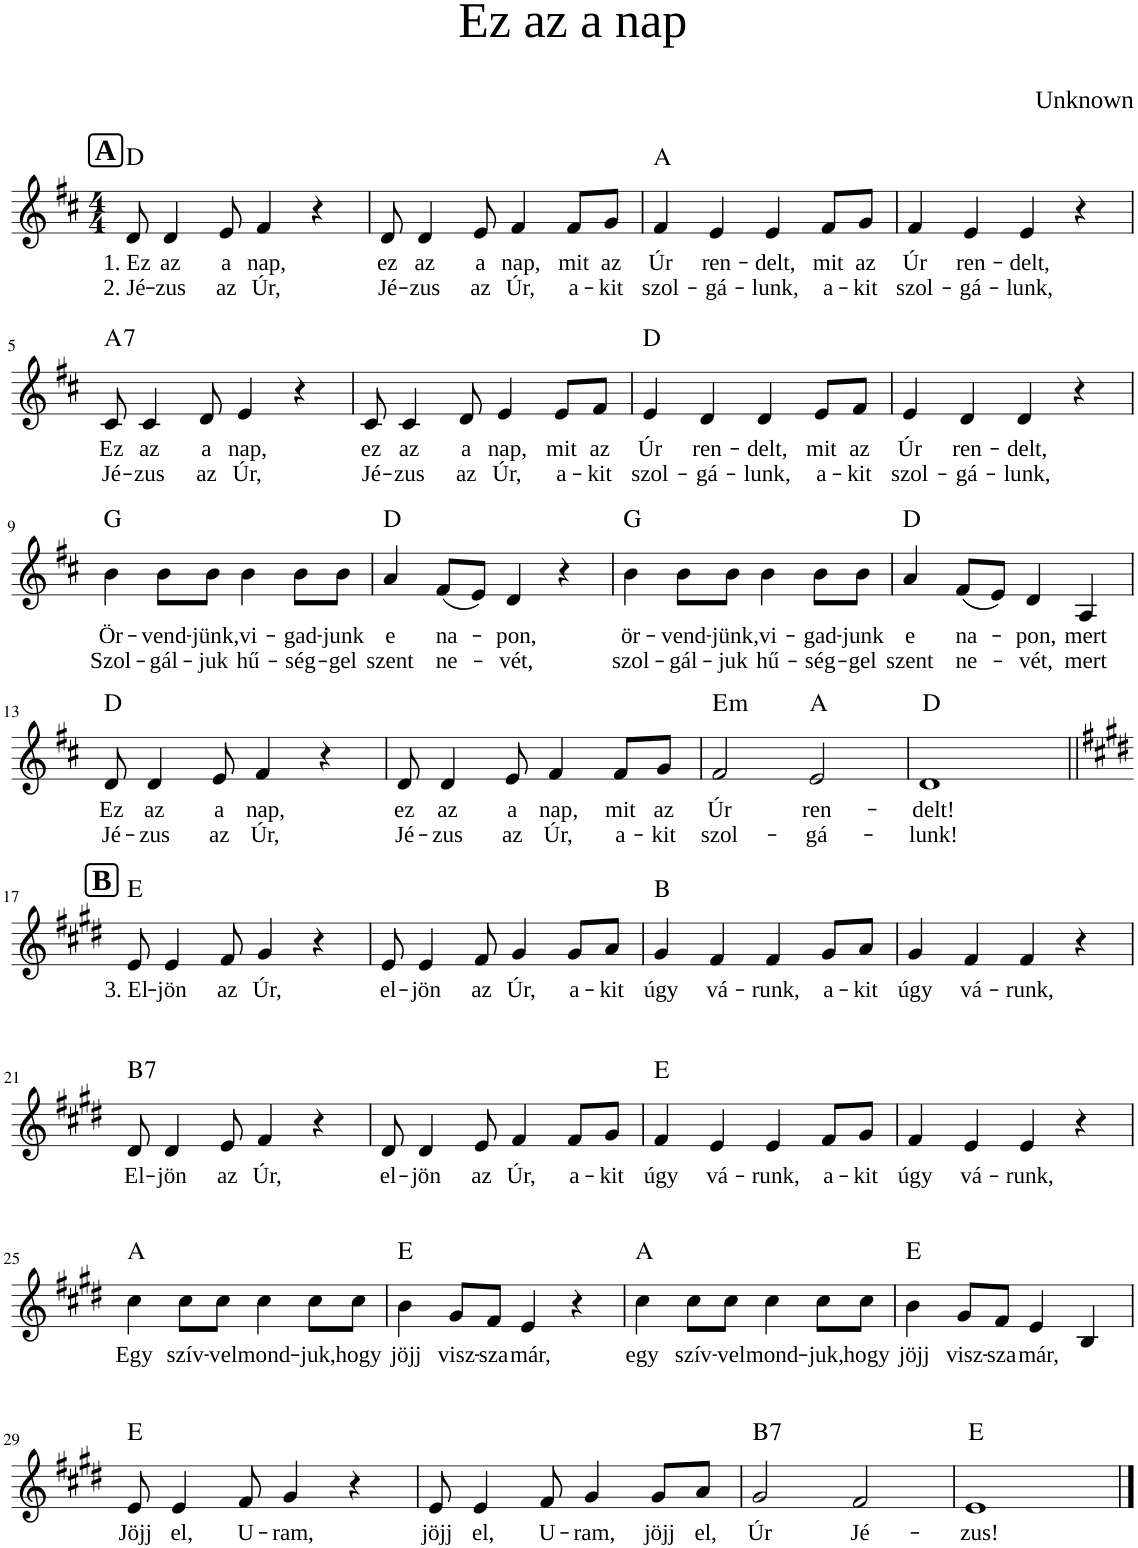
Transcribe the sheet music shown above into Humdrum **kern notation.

**kern	**text	**text	**harte
*part1	*part1	*part1	*part1
*staff1	*staff1	*staff1	*
*I"Choir	*	*	*
*I'Ch	*	*	*
*clefG2	*	*	*
*k[f#c#]	*	*	*
*M4/4	*	*	*
!!LO:REH:place=s1:a:B:cj:fs=14:t=A
=1	=1	=1	=1
!	!LO:LY:b	!LO:LY:b	!LO:H:kt=N.C.
8d/	1. Ez	2. Jé-	N
!	!LO:LY:b	!LO:LY:b	!
4d/	az	-zus	.
!	!LO:LY:b	!LO:LY:b	!
8e/	a	az	.
!	!LO:LY:b	!LO:LY:b	!
4f#/	nap,	Úr,	.
4r	.	.	.
=2	=2	=2	=2
!	!LO:LY:b	!LO:LY:b	!
8d/	ez	Jé-	.
!	!LO:LY:b	!LO:LY:b	!
4d/	az	-zus	.
!	!LO:LY:b	!LO:LY:b	!
8e/	a	az	.
!	!LO:LY:b	!LO:LY:b	!
4f#/	nap,	Úr,	.
!	!LO:LY:b	!LO:LY:b	!
8f#/L	mit	a-	.
!	!LO:LY:b	!LO:LY:b	!
8g/J	az	-kit	.
=3	=3	=3	=3
!	!LO:LY:b	!LO:LY:b	!LO:H:kt=N.C.
4f#/	Úr	szol-	N
!	!LO:LY:b	!LO:LY:b	!
4e/	ren-	-gá-	.
!	!LO:LY:b	!LO:LY:b	!
4e/	-delt,	-lunk,	.
!	!LO:LY:b	!LO:LY:b	!
8f#/L	mit	a-	.
!	!LO:LY:b	!LO:LY:b	!
8g/J	az	-kit	.
=4	=4	=4	=4
!	!LO:LY:b	!LO:LY:b	!
4f#/	Úr	szol-	.
!	!LO:LY:b	!LO:LY:b	!
4e/	ren-	-gá-	.
!	!LO:LY:b	!LO:LY:b	!
4e/	-delt,	-lunk,	.
4r	.	.	.
!!LO:LB:g=z
=5	=5	=5	=5
!	!LO:LY:b	!LO:LY:b	!LO:H:kt=7
8c#/	Ez	Jé-	A:7
!	!LO:LY:b	!LO:LY:b	!
4c#/	az	-zus	.
!	!LO:LY:b	!LO:LY:b	!
8d/	a	az	.
!	!LO:LY:b	!LO:LY:b	!
4e/	nap,	Úr,	.
4r	.	.	.
=6	=6	=6	=6
!	!LO:LY:b	!LO:LY:b	!
8c#/	ez	Jé-	.
!	!LO:LY:b	!LO:LY:b	!
4c#/	az	-zus	.
!	!LO:LY:b	!LO:LY:b	!
8d/	a	az	.
!	!LO:LY:b	!LO:LY:b	!
4e/	nap,	Úr,	.
!	!LO:LY:b	!LO:LY:b	!
8e/L	mit	a-	.
!	!LO:LY:b	!LO:LY:b	!
8f#/J	az	-kit	.
=7	=7	=7	=7
!	!LO:LY:b	!LO:LY:b	!LO:H:kt=N.C.
4e/	Úr	szol-	N
!	!LO:LY:b	!LO:LY:b	!
4d/	ren-	-gá-	.
!	!LO:LY:b	!LO:LY:b	!
4d/	-delt,	-lunk,	.
!	!LO:LY:b	!LO:LY:b	!
8e/L	mit	a-	.
!	!LO:LY:b	!LO:LY:b	!
8f#/J	az	-kit	.
=8	=8	=8	=8
!	!LO:LY:b	!LO:LY:b	!
4e/	Úr	szol-	.
!	!LO:LY:b	!LO:LY:b	!
4d/	ren-	-gá-	.
!	!LO:LY:b	!LO:LY:b	!
4d/	-delt,	-lunk,	.
4r	.	.	.
!!LO:LB:g=z
=9	=9	=9	=9
!	!LO:LY:b	!LO:LY:b	!LO:H:kt=N.C.
4b\	Ör-	Szol-	N
!	!LO:LY:b	!LO:LY:b	!
8b\L	-vend-	-gál-	.
!	!LO:LY:b	!LO:LY:b	!
8b\J	-jünk,	-juk	.
!	!LO:LY:b	!LO:LY:b	!
4b\	vi-	hű-	.
!	!LO:LY:b	!LO:LY:b	!
8b\L	-gad-	-ség-	.
!	!LO:LY:b	!LO:LY:b	!
8b\J	-junk	-gel	.
=10	=10	=10	=10
!	!LO:LY:b	!LO:LY:b	!LO:H:kt=N.C.
4a/	e	szent	N
!	!LO:LY:b	!LO:LY:b	!
(8f#/L	na-	ne-	.
8e/J)	.	.	.
!	!LO:LY:b	!LO:LY:b	!
4d/	-pon,	-vét,	.
4r	.	.	.
=11	=11	=11	=11
!	!LO:LY:b	!LO:LY:b	!LO:H:kt=N.C.
4b\	ör-	szol-	N
!	!LO:LY:b	!LO:LY:b	!
8b\L	-vend-	-gál-	.
!	!LO:LY:b	!LO:LY:b	!
8b\J	-jünk,	-juk	.
!	!LO:LY:b	!LO:LY:b	!
4b\	vi-	hű-	.
!	!LO:LY:b	!LO:LY:b	!
8b\L	-gad-	-ség-	.
!	!LO:LY:b	!LO:LY:b	!
8b\J	-junk	-gel	.
=12	=12	=12	=12
!	!LO:LY:b	!LO:LY:b	!LO:H:kt=N.C.
4a/	e	szent	N
!	!LO:LY:b	!LO:LY:b	!
(8f#/L	na-	ne-	.
8e/J)	.	.	.
!	!LO:LY:b	!LO:LY:b	!
4d/	-pon,	-vét,	.
!	!LO:LY:b	!LO:LY:b	!
4A/	mert	mert	.
!!LO:LB:g=z
=13	=13	=13	=13
!	!LO:LY:b	!LO:LY:b	!LO:H:kt=N.C.
8d/	Ez	Jé-	N
!	!LO:LY:b	!LO:LY:b	!
4d/	az	-zus	.
!	!LO:LY:b	!LO:LY:b	!
8e/	a	az	.
!	!LO:LY:b	!LO:LY:b	!
4f#/	nap,	Úr,	.
4r	.	.	.
=14	=14	=14	=14
!	!LO:LY:b	!LO:LY:b	!
8d/	ez	Jé-	.
!	!LO:LY:b	!LO:LY:b	!
4d/	az	-zus	.
!	!LO:LY:b	!LO:LY:b	!
8e/	a	az	.
!	!LO:LY:b	!LO:LY:b	!
4f#/	nap,	Úr,	.
!	!LO:LY:b	!LO:LY:b	!
8f#/L	mit	a-	.
!	!LO:LY:b	!LO:LY:b	!
8g/J	az	-kit	.
=15	=15	=15	=15
!	!LO:LY:b	!LO:LY:b	!LO:H:kt=m
2f#/	Úr	szol-	E:min
!	!LO:LY:b	!LO:LY:b	!LO:H:kt=N.C.
2e/	ren-	-gá-	N
=16	=16	=16	=16
!	!LO:LY:b	!LO:LY:b	!LO:H:kt=N.C.
1d	-delt!	-lunk!	N
!!LO:LB:g=z
!!LO:REH:place=s1:a:B:cj:fs=14:t=B
=17||	=17||	=17||	=17||
*k[f#c#g#d#]	*	*	*
!	!LO:LY:b	!	!LO:H:kt=N.C.
8e/	3. El-	.	N
!	!LO:LY:b	!	!
4e/	-jön	.	.
!	!LO:LY:b	!	!
8f#/	az	.	.
!	!LO:LY:b	!	!
4g#/	Úr,	.	.
4r	.	.	.
=18	=18	=18	=18
!	!LO:LY:b	!	!
8e/	el-	.	.
!	!LO:LY:b	!	!
4e/	-jön	.	.
!	!LO:LY:b	!	!
8f#/	az	.	.
!	!LO:LY:b	!	!
4g#/	Úr,	.	.
!	!LO:LY:b	!	!
8g#/L	a-	.	.
!	!LO:LY:b	!	!
8a/J	-kit	.	.
=19	=19	=19	=19
!	!LO:LY:b	!	!LO:H:kt=N.C.
4g#/	úgy	.	N
!	!LO:LY:b	!	!
4f#/	vá-	.	.
!	!LO:LY:b	!	!
4f#/	-runk,	.	.
!	!LO:LY:b	!	!
8g#/L	a-	.	.
!	!LO:LY:b	!	!
8a/J	-kit	.	.
=20	=20	=20	=20
!	!LO:LY:b	!	!
4g#/	úgy	.	.
!	!LO:LY:b	!	!
4f#/	vá-	.	.
!	!LO:LY:b	!	!
4f#/	-runk,	.	.
4r	.	.	.
!!LO:LB:g=z
=21	=21	=21	=21
!	!LO:LY:b	!	!LO:H:kt=7
8d#/	El-	.	B:7
!	!LO:LY:b	!	!
4d#/	-jön	.	.
!	!LO:LY:b	!	!
8e/	az	.	.
!	!LO:LY:b	!	!
4f#/	Úr,	.	.
4r	.	.	.
=22	=22	=22	=22
!	!LO:LY:b	!	!
8d#/	el-	.	.
!	!LO:LY:b	!	!
4d#/	-jön	.	.
!	!LO:LY:b	!	!
8e/	az	.	.
!	!LO:LY:b	!	!
4f#/	Úr,	.	.
!	!LO:LY:b	!	!
8f#/L	a-	.	.
!	!LO:LY:b	!	!
8g#/J	-kit	.	.
=23	=23	=23	=23
!	!LO:LY:b	!	!LO:H:kt=N.C.
4f#/	úgy	.	N
!	!LO:LY:b	!	!
4e/	vá-	.	.
!	!LO:LY:b	!	!
4e/	-runk,	.	.
!	!LO:LY:b	!	!
8f#/L	a-	.	.
!	!LO:LY:b	!	!
8g#/J	-kit	.	.
=24	=24	=24	=24
!	!LO:LY:b	!	!
4f#/	úgy	.	.
!	!LO:LY:b	!	!
4e/	vá-	.	.
!	!LO:LY:b	!	!
4e/	-runk,	.	.
4r	.	.	.
!!LO:LB:g=z
=25	=25	=25	=25
!	!LO:LY:b	!	!LO:H:kt=N.C.
4cc#\	Egy	.	N
!	!LO:LY:b	!	!
8cc#\L	szív-	.	.
!	!LO:LY:b	!	!
8cc#\J	-vel	.	.
!	!LO:LY:b	!	!
4cc#\	mond-	.	.
!	!LO:LY:b	!	!
8cc#\L	-juk,	.	.
!	!LO:LY:b	!	!
8cc#\J	hogy	.	.
=26	=26	=26	=26
!	!LO:LY:b	!	!LO:H:kt=N.C.
4b\	jöjj	.	N
!	!LO:LY:b	!	!
8g#/L	visz-	.	.
!	!LO:LY:b	!	!
8f#/J	-sza	.	.
!	!LO:LY:b	!	!
4e/	már,	.	.
4r	.	.	.
=27	=27	=27	=27
!	!LO:LY:b	!	!LO:H:kt=N.C.
4cc#\	egy	.	N
!	!LO:LY:b	!	!
8cc#\L	szív-	.	.
!	!LO:LY:b	!	!
8cc#\J	-vel	.	.
!	!LO:LY:b	!	!
4cc#\	mond-	.	.
!	!LO:LY:b	!	!
8cc#\L	-juk,	.	.
!	!LO:LY:b	!	!
8cc#\J	hogy	.	.
=28	=28	=28	=28
!	!LO:LY:b	!	!LO:H:kt=N.C.
4b\	jöjj	.	N
!	!LO:LY:b	!	!
8g#/L	visz-	.	.
!	!LO:LY:b	!	!
8f#/J	-sza	.	.
!	!LO:LY:b	!	!
4e/	már,	.	.
4B/	.	.	.
!!LO:LB:g=z
=29	=29	=29	=29
!	!LO:LY:b	!	!LO:H:kt=N.C.
8e/	Jöjj	.	N
!	!LO:LY:b	!	!
4e/	el,	.	.
!	!LO:LY:b	!	!
8f#/	U-	.	.
!	!LO:LY:b	!	!
4g#/	-ram,	.	.
4r	.	.	.
=30	=30	=30	=30
!	!LO:LY:b	!	!
8e/	jöjj	.	.
!	!LO:LY:b	!	!
4e/	el,	.	.
!	!LO:LY:b	!	!
8f#/	U-	.	.
!	!LO:LY:b	!	!
4g#/	-ram,	.	.
!	!LO:LY:b	!	!
8g#/L	jöjj	.	.
!	!LO:LY:b	!	!
8a/J	el,	.	.
=31	=31	=31	=31
!	!LO:LY:b	!	!LO:H:kt=7
2g#/	Úr	.	B:7
!	!LO:LY:b	!	!
2f#/	Jé-	.	.
=32	=32	=32	=32
!	!LO:LY:b	!	!LO:H:kt=N.C.
1e	-zus!	.	N
==	==	==	==
*-	*-	*-	*-
